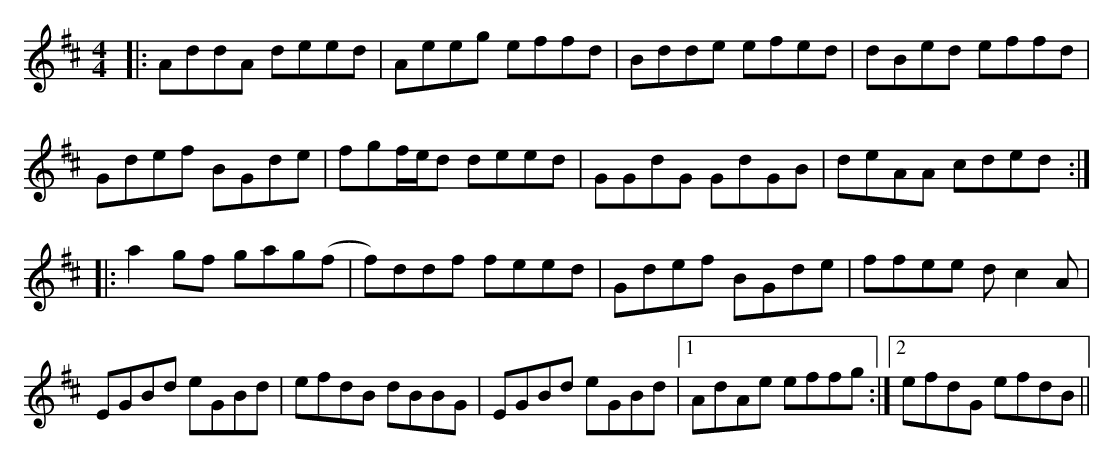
X:1
M:4/4
K:D
|:AddA deed|Aeeg effd|Bdde efed|dBed effd|
Gdef BGde|fgf/e/d deed|GGdG GdGB|deAA cded:|
|:a2gf gag(f|f)ddf feed|Gdef BGde|ffee dc2A|
EGBd eGBd|efdB dBBG|EGBd eGBd|1 AdAe effg:|2 efdG efdB||
